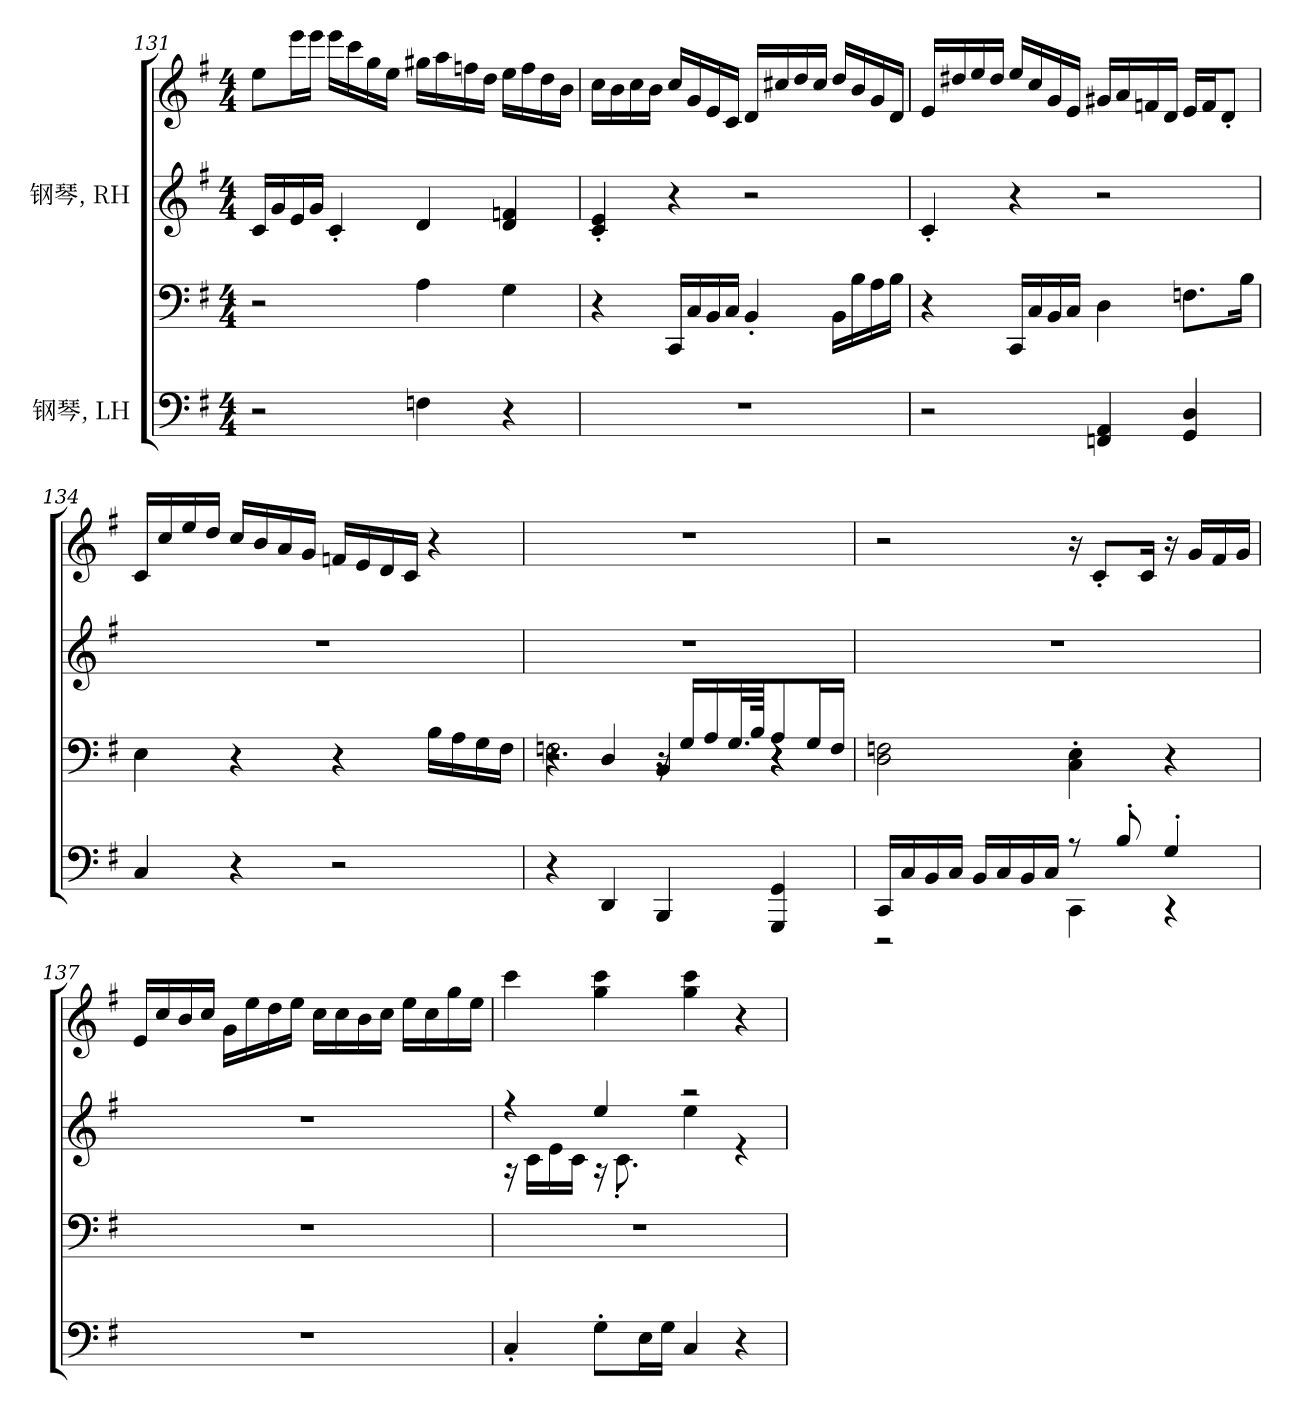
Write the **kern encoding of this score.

**kern	**kern	**kern	**kern
*part2	*part2	*part1	*part1
*staff4	*staff3	*staff2	*staff1
*I"钢琴, LH	*	*I"钢琴, RH	*
*clefF4	*clefF4	*clefG2	*clefG2
*k[f#]	*k[f#]	*k[f#]	*k[f#]
*M4/4	*M4/4	*M4/4	*M4/4
=131	=131	=131	=131
2r	2r	16c/LL	8ee\L
.	.	16g/	.
.	.	16e/	16eee\L
.	.	16g/JJ	16eee\JJ
.	.	4c'/	16eee\LL
.	.	.	16ccc\
.	.	.	16gg\
.	.	.	16ee\JJ
4Fn\	4A\	4d/	16gg#X\LL
.	.	.	16aa\
.	.	.	16ffn\
.	.	.	16dd\JJ
4r	4G\	4d/ 4fn/	16ee\LL
.	.	.	16ff\
.	.	.	16dd\
.	.	.	16b\JJ
!!LO:LB:g=z
=132	=132	=132	=132
1r	4r	4c/' 4e/'	16cc\LL
.	.	.	16b\
.	.	.	16cc\
.	.	.	16b\JJ
.	16CC/LL	4r	16cc/LL
.	16C/	.	16g/
.	16BB/	.	16e/
.	16C/JJ	.	16c/JJ
.	4BB'/	2r	16d/LL
.	.	.	16cc#X/
.	.	.	16dd/
.	.	.	16cc#/JJ
.	16BB\LL	.	16dd/LL
.	16B\	.	16b/
.	16A\	.	16g/
.	16B\JJ	.	16d/JJ
=133	=133	=133	=133
2r	4r	4c'/	16e/LL
.	.	.	16dd#X/
.	.	.	16ee/
.	.	.	16dd#/JJ
.	16CC/LL	4r	16ee/LL
.	16C/	.	16cc/
.	16BB/	.	16g/
.	16C/JJ	.	16e/JJ
4FFn/ 4AA/	4D\	2r	16g#X/LL
.	.	.	16a/
.	.	.	16fn/
.	.	.	16d/JJ
4GG/ 4D/	8.Fn\L	.	16e/LL
.	.	.	16f/J
.	.	.	8d'/J
.	16B\Jk	.	.
!!LO:PB:g=z
=134	=134	=134	=134
4C/	4E\	1r	16c/LL
.	.	.	16cc/
.	.	.	16ee/
.	.	.	16dd/JJ
4r	4r	.	16cc/LL
.	.	.	16b/
.	.	.	16a/
.	.	.	16g/JJ
2r	4r	.	16fn/LL
.	.	.	16e/
.	.	.	16d/
.	.	.	16c/JJ
.	16B\LL	.	4r
.	16A\	.	.
.	16G\	.	.
.	16F#\JJ	.	.
=135	=135	=135	=135
*	*^	*	*
*	*	*^	*	*
4r	4r	2.Fn\	2r	1r	1r
4DD/	4D/	.	.	.	.
4BBB/	16r	.	4BB/	.	.
.	16G/LL	.	.	.	.
.	16A/	.	.	.	.
.	32.G/L	.	.	.	.
.	64B/JJK	.	.	.	.
4GGG/ 4GG/	8A/	4r	4r	.	.
.	16G/L	.	.	.	.
.	16F/JJ	.	.	.	.
*	*v	*v	*v	*	*
=136	=136	=136	=136
*^	*	*	*
16CC/LL	2r	2D\ 2Fn\	1r	2r
16C/	.	.	.	.
16BB/	.	.	.	.
16C/JJ	.	.	.	.
16BB/LL	.	.	.	.
16C/	.	.	.	.
16BB/	.	.	.	.
16C/JJ	.	.	.	.
8r	4CC\	4C\' 4E\'	.	16r
.	.	.	.	8c'/L
8B'/	.	.	.	.
.	.	.	.	16c/Jk
4G'/	4r	4r	.	16r
.	.	.	.	16g/LL
.	.	.	.	16f#/
.	.	.	.	16g/JJ
*v	*v	*	*	*
!!LO:LB:g=z
=137	=137	=137	=137
1r	1r	1r	16e/LL
.	.	.	16cc/
.	.	.	16b/
.	.	.	16cc/JJ
.	.	.	16g\LL
.	.	.	16ee\
.	.	.	16dd\
.	.	.	16ee\JJ
.	.	.	16cc\LL
.	.	.	16cc\
.	.	.	16b\
.	.	.	16cc\JJ
.	.	.	16ee\LL
.	.	.	16cc\
.	.	.	16gg\
.	.	.	16ee\JJ
=138	=138	=138	=138
*	*	*^	*
4C'/	1r	4r	16r	4ccc\
.	.	.	16c\LL	.
.	.	.	16e\	.
.	.	.	16c\JJ	.
8G'\L	.	4ee/	16r	4gg\ 4ccc\
.	.	.	8.c'\	.
16E\L	.	.	.	.
16G\JJ	.	.	.	.
4C/	.	2r	4ee\	4gg\ 4ccc\
4r	.	.	4r	4r
*	*	*v	*v	*
=	=	=	=
*-	*-	*-	*-
